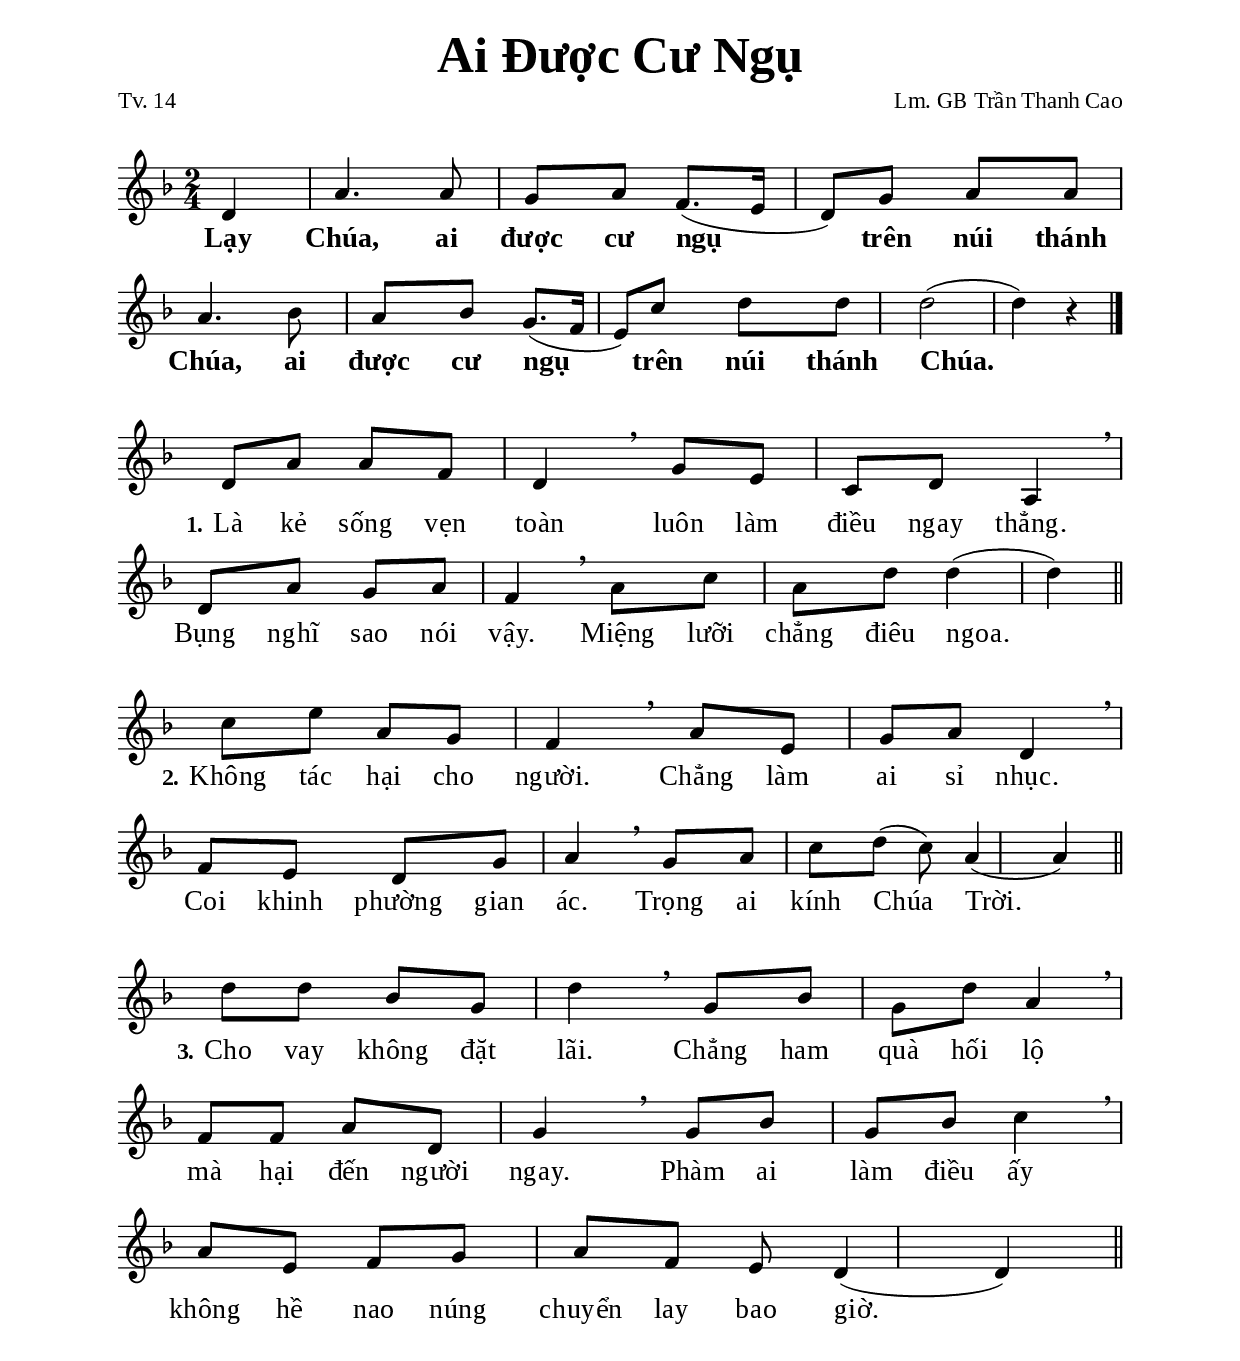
% Cài đặt chung
\version "2.22.1"
\include "english.ly"

\header {
  title = \markup { \fontsize #3 "Ai Được Cư Ngụ" }
  poet = "Tv. 14"
  composer = "Lm. GB Trần Thanh Cao"
  arranger = " "
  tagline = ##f
}

% Nhạc điệp khúc
nhacDiepKhuc= \relative c' {
  \partial 4 d4 |
  a'4. a8 |
  g a f8. (e16 |
  d8) g a a |
  a4. bf8 |
  a bf g8. (f16 |
  e8) c' d d |
  d2 ( |
  d4) r \bar "|."
}

% Nhạc phiên khúc
nhacPhienKhucMot = \relative c' {
  d8 a' a f d4 \breathe
  g8 e c d a4 \breathe
  d8 a' g a f4 \breathe
  a8 c a d d4 (d) \bar "||"
}

nhacPhienKhucHai = \relative c'' {
  c8 e a, g f4 \breathe
  a8 e g a d,4 \breathe
  f8 e d g a4 \breathe
  g8 a c d (c) a4 (a) \bar "||"
}

nhacPhienKhucBa = \relative c'' {
  d8 d bf g d'4 \breathe
  g,8 bf g d' a4 \breathe
  f8 f a d, g4 \breathe
  g8 bf g bf c4 \breathe
  a8 e f g a f e d4 (d) \bar "||"
}

% Lời điệp khúc
loiDiepKhuc = \lyricmode {
  Lạy Chúa, ai được cư ngụ trên núi thánh Chúa,
  ai được cư ngụ trên núi thánh Chúa.
}

% Lời phiên khúc
loiPhienKhucMot = \lyricmode {
  \set stanza = #"1."
  Là kẻ sống vẹn toàn luôn làm điều ngay thẳng.
  Bụng nghĩ sao nói vậy.
  Miệng lưỡi chẳng điêu ngoa.
}

loiPhienKhucHai = \lyricmode {
  \set stanza = #"2."
  Không tác hại cho người.
  Chẳng làm ai sỉ nhục.
  Coi khinh phường gian ác.
  Trọng ai kính Chúa Trời.
}

loiPhienKhucBa = \lyricmode {
  \set stanza = #"3."
  Cho vay không đặt lãi.
  Chẳng ham quà hối lộ mà hại đến người ngay.
  Phàm ai làm điều ấy không hề nao núng chuyển lay bao giờ.
}

% Dàn trang
\paper {
  #(set-paper-size "a4")
  top-margin = 15\mm
  bottom-margin = 10\mm
  left-margin = 20\mm
  right-margin = 20\mm
  indent = #0
  #(define fonts
    (make-pango-font-tree
      "Liberation Serif"
      "Liberation Serif"
      "Liberation Serif"
      (/ 20 20)))
  page-count = #1
}

% Thiết lập tông và nhịp
TongNhip = { \key f \major \time 2/4 }

\score {
  \new ChoirStaff <<
    \new Staff = diepKhuc \with {
        \consists "Merge_rests_engraver"
        %\magnifyStaff #(magstep +1)
      }
      <<
      \new Voice = beSop {
        \TongNhip \nhacDiepKhuc
      }
    >>
    \new Lyrics \lyricsto beSop \loiDiepKhuc
  >>
  \layout {
    \override Lyrics.LyricText.font-series = #'bold
    \override Lyrics.LyricText.font-size = #+2
    \override Lyrics.LyricSpace.minimum-distance = #4.0
    \override Score.BarNumber.break-visibility = ##(#f #f #f)
    \override Score.SpacingSpanner.uniform-stretching = ##t
  }
}

\score {
  \new ChoirStaff <<
    \new Staff = phienKhuc \with {
        %\magnifyStaff #(magstep +1)
      }
      <<
      \new Voice = beSop {
        \TongNhip \nhacPhienKhucMot
      }
    >>
    \new Lyrics \lyricsto beSop \loiPhienKhucMot
  >>
  \layout {
    \override Staff.TimeSignature.transparent = ##t
    \override Lyrics.LyricText.font-size = #+2
    \override Lyrics.LyricSpace.minimum-distance = #3.0
    \override Score.BarNumber.break-visibility = ##(#f #f #f)
    \override Score.SpacingSpanner.uniform-stretching = ##t
    \set Score.barAlways = ##t
    \set Score.defaultBarType = ""
  }
}

\score {
  \new ChoirStaff <<
    \new Staff = phienKhuc \with {
        %\magnifyStaff #(magstep +1)
      }
      <<
      \new Voice = beSop {
        \key f \major \time 2/4 \nhacPhienKhucHai
      }
    >>
    \new Lyrics \lyricsto beSop \loiPhienKhucHai
  >>
  \layout {
    \override Staff.TimeSignature.transparent = ##t
    \override Lyrics.LyricText.font-size = #+2
    \override Lyrics.LyricSpace.minimum-distance = #3.0
    \override Score.BarNumber.break-visibility = ##(#f #f #f)
    \override Score.SpacingSpanner.uniform-stretching = ##t
    \set Score.barAlways = ##t
    \set Score.defaultBarType = ""
  }
}

\score {
  \new ChoirStaff <<
    \new Staff = phienKhuc \with {
        %\magnifyStaff #(magstep +1)
      }
      <<
      \new Voice = beSop {
        \key f \major \time 2/4 \nhacPhienKhucBa
      }
    >>
    \new Lyrics \lyricsto beSop \loiPhienKhucBa
  >>
  \layout {
    \override Staff.TimeSignature.transparent = ##t
    \override Lyrics.LyricText.font-size = #+2
    \override Lyrics.LyricSpace.minimum-distance = #3.0
    \override Score.BarNumber.break-visibility = ##(#f #f #f)
    \override Score.SpacingSpanner.uniform-stretching = ##t
    \set Score.barAlways = ##t
    \set Score.defaultBarType = ""
  }
}
